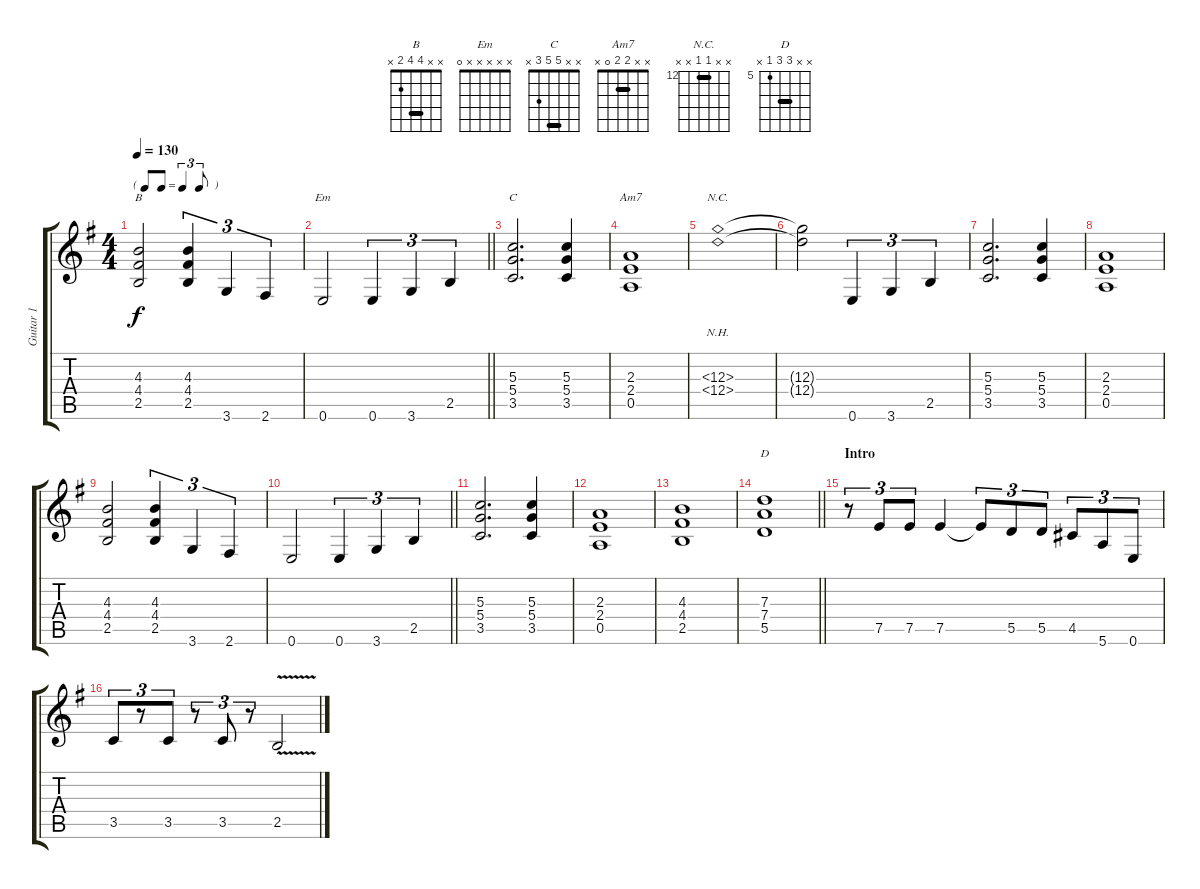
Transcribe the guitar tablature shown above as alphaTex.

\track ("Guitar 1" "Guitar 1") {instrument overdrivenguitar}
\staff {score tabs}
\tuning (E4 B3 G3 D3 A2 E2) {hide}
\chord ("B" x x 4 4 2 x) {barre 4}
\chord ("Em" x x x x x 0)
\chord ("C" x x 5 5 3 x) {barre 5}
\chord ("Am7" x x 2 2 0 x) {barre 2}
\chord ("N.C." x x 12 12 x x) {firstfret 12 barre 12}
\chord ("D" x x 7 7 5 x) {firstfret 5 barre 7}
\ts (4 4)
\tf triplet8th
\tempo 130
\clef g2
\ks eminor
(4.3 4.4 2.5).2{ch "B" dy f} (4.3 4.4 2.5).4{tu (3 2)} 3.6.4{tu (3 2)} 2.6.4{tu (3 2)} |
\barLineRight lightlight
0.6.2{ch "Em"} 0.6.4{tu (3 2)} 3.6.4{tu (3 2)} 2.5.4{tu (3 2)} |
(5.3 5.4 3.5).2{d ch "C"} (5.3 5.4 3.5).4 |
(2.3 2.4 0.5).1{ch "Am7"} |
(12.3{nh} 12.4{nh}).1{ch "N.C."} |
(12.3{t} 12.4{t}).2 0.6.4{tu (3 2)} 3.6.4{tu (3 2)} 2.5.4{tu (3 2)} |
(5.3 5.4 3.5).2{d} (5.3 5.4 3.5).4 |
(2.3 2.4 0.5).1 |
(4.3 4.4 2.5).2 (4.3 4.4 2.5).4{tu (3 2)} 3.6.4{tu (3 2)} 2.6.4{tu (3 2)} |
\barLineRight lightlight
0.6.2 0.6.4{tu (3 2)} 3.6.4{tu (3 2)} 2.5.4{tu (3 2)} |
(5.3 5.4 3.5).2{d} (5.3 5.4 3.5).4 |
(2.3 2.4 0.5).1 |
(4.3 4.4 2.5).1 |
\barLineRight lightlight
(7.3 7.4 5.5).1{ch "D"} |
\section ("" "Intro")
r.8{tu (3 2)} 7.5.8{tu (3 2)} 7.5.8{tu (3 2)} 7.5.4 7.5{t}.8{tu (3 2)} 5.5.8{tu (3 2)} 5.5.8{tu (3 2)} 4.5.8{tu (3 2)} 5.6.8{tu (3 2)} 0.6.8{tu (3 2)} |
3.5.8{tu (3 2)} r.8{tu (3 2)} 3.5.8{tu (3 2)} r.8{tu (3 2)} 3.5.8{tu (3 2)} r.8{tu (3 2)} 2.5{v}.2
